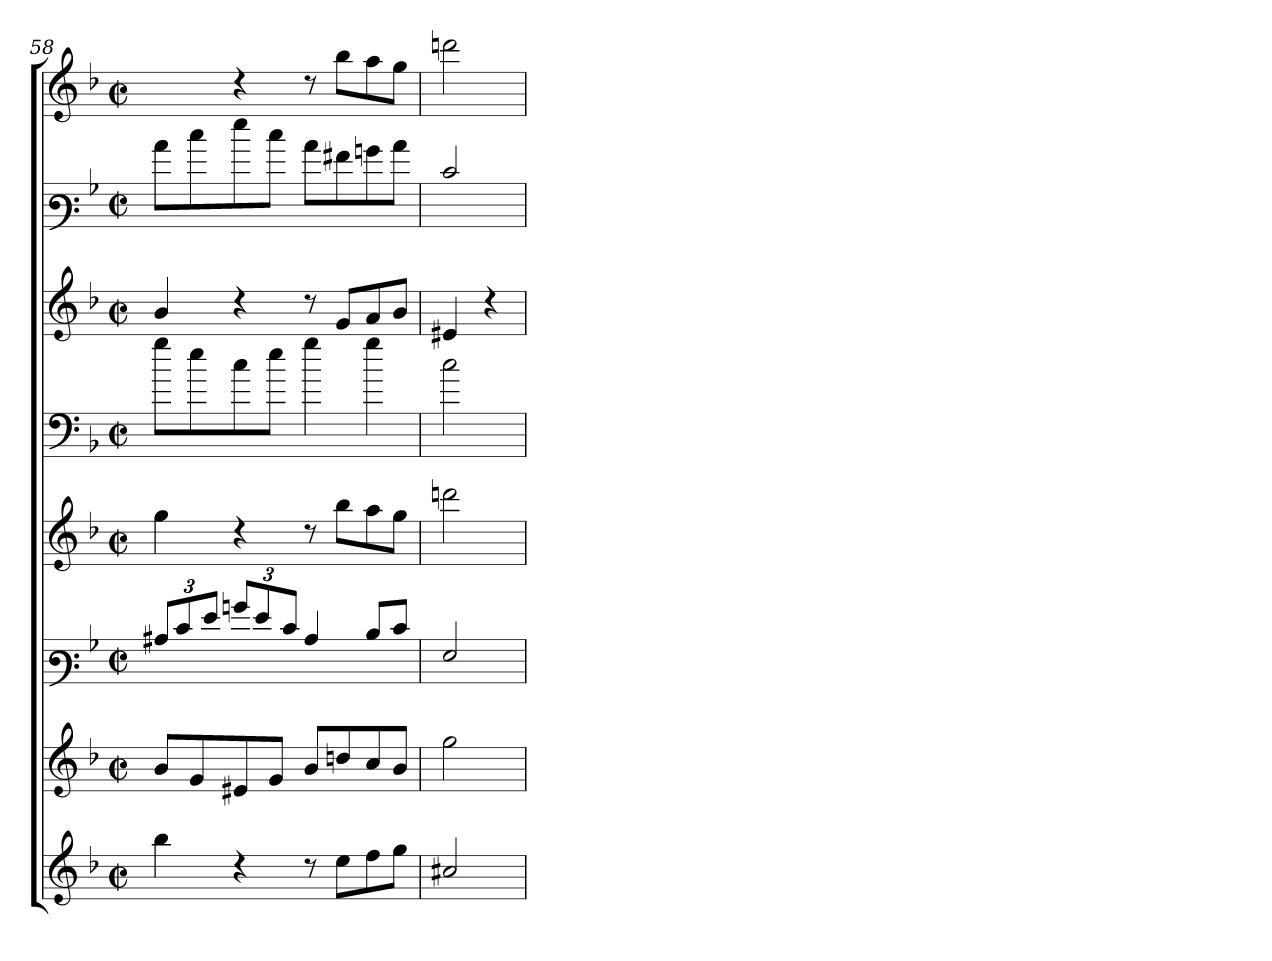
**kern	**kern	**kern	**kern	**kern	**kern	**kern	**kern
*part8	*part7	*part6	*part5	*part4	*part3	*part2	*part1
*staff8	*staff7	*staff6	*staff5	*staff4	*staff3	*staff2	*staff1
*clefG3	*clefG3	*clefF3	*clefG3	*clefF4	*clefG3	*clefF3	*clefG3
*k[b-]	*k[b-]	*k[b-]	*k[b-]	*k[b-]	*k[b-]	*k[b-]	*k[b-]
*M2/2	*M2/2	*M2/2	*M2/2	*M2/2	*M2/2	*M2/2	*M2/2
*met(c|)	*met(c|)	*met(c|)	*met(c|)	*met(c|)	*met(c|)	*met(c|)	*met(c|)
=58	=58	=58	=58	=58	=58	=58	=58
4gg\	8g/L	12c#X/L	4ee\	8gg\L	4g/	8cc\L	4ryy
.	.	12e/	.	.	.	.	.
.	8e/	.	.	8ee\	.	8ee\	.
.	.	12g/J	.	.	.	.	.
4rb	8c#X/	12b/L	4rb	8cc\	4rb	8gg\	4rb
.	.	12g/	.	.	.	.	.
.	8e/J	.	.	8ee\J	.	8ee\J	.
.	.	12e/J	.	.	.	.	.
8rb	8g/L	4c#/	8rb	4gg\	8rb	8cc\L	8rb
8cc\L	8b/	.	8gg\L	.	8e/L	8a#X\	8gg\L
8dd\	8a/	8d/L	8ff\	4gg\	8f/	8b\	8ff\
8ee\J	8g/J	8e/J	8ee\J	.	8g/J	8cc\J	8ee\J
!!LO:LB:g=z
=59	=59	=59	=59	=59	=59	=59	=59
2a#X/	2ee\	2G/	2bb\	2cc\	(>4c#X/	2e/	2bb\
.	.	.	.	.	4rb	.	.
=	=	=	=	=	=	=	=
*-	*-	*-	*-	*-	*-	*-	*-
